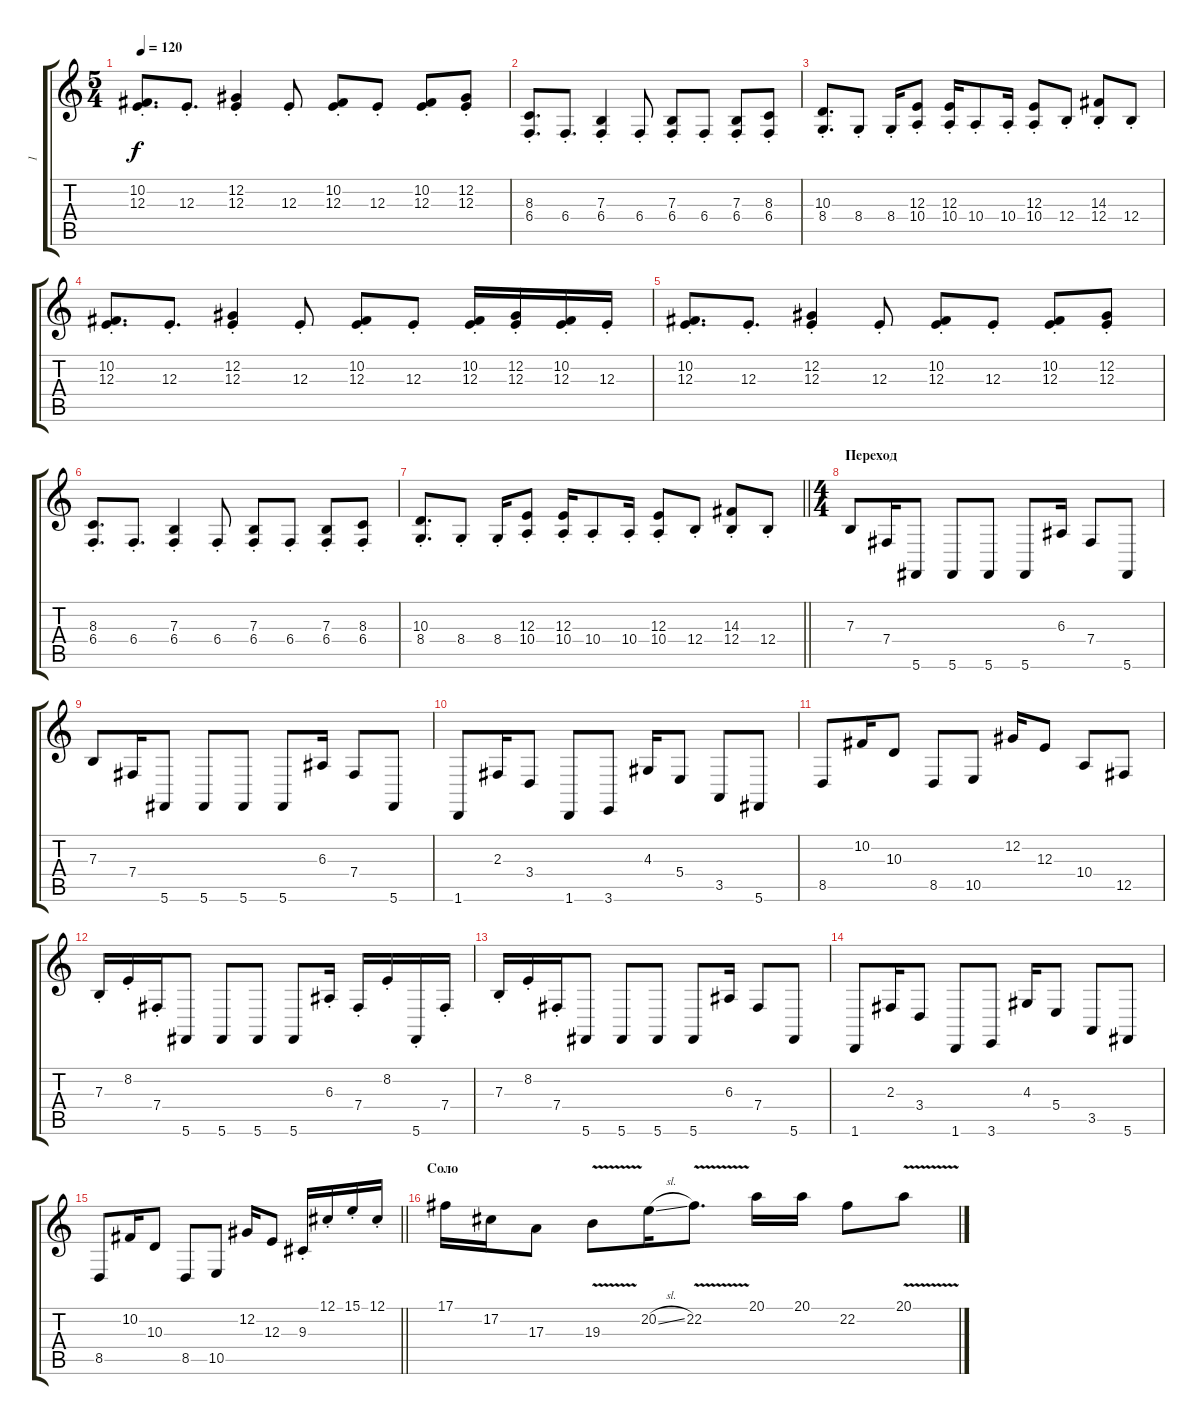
\track ("1" "1") {instrument pad3polysynth bank 9}
\staff {score tabs}
\tuning (Db4 Ab3 E3 B2 Gb2 Db2) {hide}
\ts (5 4)
\tempo 120
\clef g2
\ks c
(10.2{st} 12.3{st}).8{d dy f} 12.3{st}.8{d} (12.2{st} 12.3{st}).4 12.3{st}.8 (10.2{st} 12.3{st}).8 12.3{st}.8 (10.2{st} 12.3{st}).8 (12.2{st} 12.3{st}).8 |
(8.3{st} 6.4{st}).8{d} 6.4{st}.8{d} (7.3{st} 6.4{st}).4 6.4{st}.8 (7.3{st} 6.4{st}).8 6.4{st}.8 (7.3{st} 6.4{st}).8 (8.3{st} 6.4{st}).8 |
(10.3{st} 8.4{st}).8{d} 8.4{st}.8 8.4{st}.16 (12.3{st} 10.4{st}).8 (12.3{st} 10.4{st}).16 10.4{st}.8 10.4{st}.16 (12.3{st} 10.4{st}).8 12.4{st}.8 (14.3{st} 12.4{st}).8 12.4{st}.8 |
(10.2{st} 12.3{st}).8{d} 12.3{st}.8{d} (12.2{st} 12.3{st}).4 12.3{st}.8 (10.2{st} 12.3{st}).8 12.3{st}.8 (10.2{st} 12.3{st}).16 (12.2{st} 12.3{st}).16 (10.2{st} 12.3{st}).16 12.3{st}.16 |
(10.2{st} 12.3{st}).8{d} 12.3{st}.8{d} (12.2{st} 12.3{st}).4 12.3{st}.8 (10.2{st} 12.3{st}).8 12.3{st}.8 (10.2{st} 12.3{st}).8 (12.2{st} 12.3{st}).8 |
(8.3{st} 6.4{st}).8{d} 6.4{st}.8{d} (7.3{st} 6.4{st}).4 6.4{st}.8 (7.3{st} 6.4{st}).8 6.4{st}.8 (7.3{st} 6.4{st}).8 (8.3{st} 6.4{st}).8 |
\barLineRight lightlight
(10.3{st} 8.4{st}).8{d} 8.4{st}.8 8.4{st}.16 (12.3{st} 10.4{st}).8 (12.3{st} 10.4{st}).16 10.4{st}.8 10.4{st}.16 (12.3{st} 10.4{st}).8 12.4{st}.8 (14.3{st} 12.4{st}).8 12.4{st}.8 |
\ts (4 4)
\section ("" "Переход")
7.3.8 7.4.16 5.6.8 5.6.8 5.6.8 5.6.8 6.3.16 7.4.8 5.6.8 |
7.3.8 7.4.16 5.6.8 5.6.8 5.6.8 5.6.8 6.3.16 7.4.8 5.6.8 |
1.6.8 2.3.16 3.4.8 1.6.8 3.6.8 4.3.16 5.4.8 3.5.8 5.6.8 |
8.5.8 10.2.16 10.3.8 8.5.8 10.5.8 12.2.16 12.3.8 10.4.8 12.5.8 |
7.3{st}.16 8.2{st}.16 7.4{st}.16 5.6.8 5.6.8 5.6.8 5.6.8 6.3{st}.16 7.4{st}.16 8.2{st}.16 5.6{st}.16 7.4{st}.16 |
7.3{st}.16 8.2{st}.16 7.4{st}.16 5.6.8 5.6.8 5.6.8 5.6.8 6.3.16 7.4.8 5.6.8 |
1.6.8 2.3.16 3.4.8 1.6.8 3.6.8 4.3.16 5.4.8 3.5.8 5.6.8 |
\barLineRight lightlight
8.5.8 10.2.16 10.3.8 8.5.8 10.5.8 12.2.16 12.3.8 9.3{st}.16 12.1{st}.16 15.1{st}.16 12.1{st}.16 |
\section ("" "Соло")
17.1.16 17.2.16 17.3.8 19.3{v}.8 20.2{sl}.16 22.2{v}.8{d} 20.1.16 20.1.16 22.2.8 20.1{v}.8
